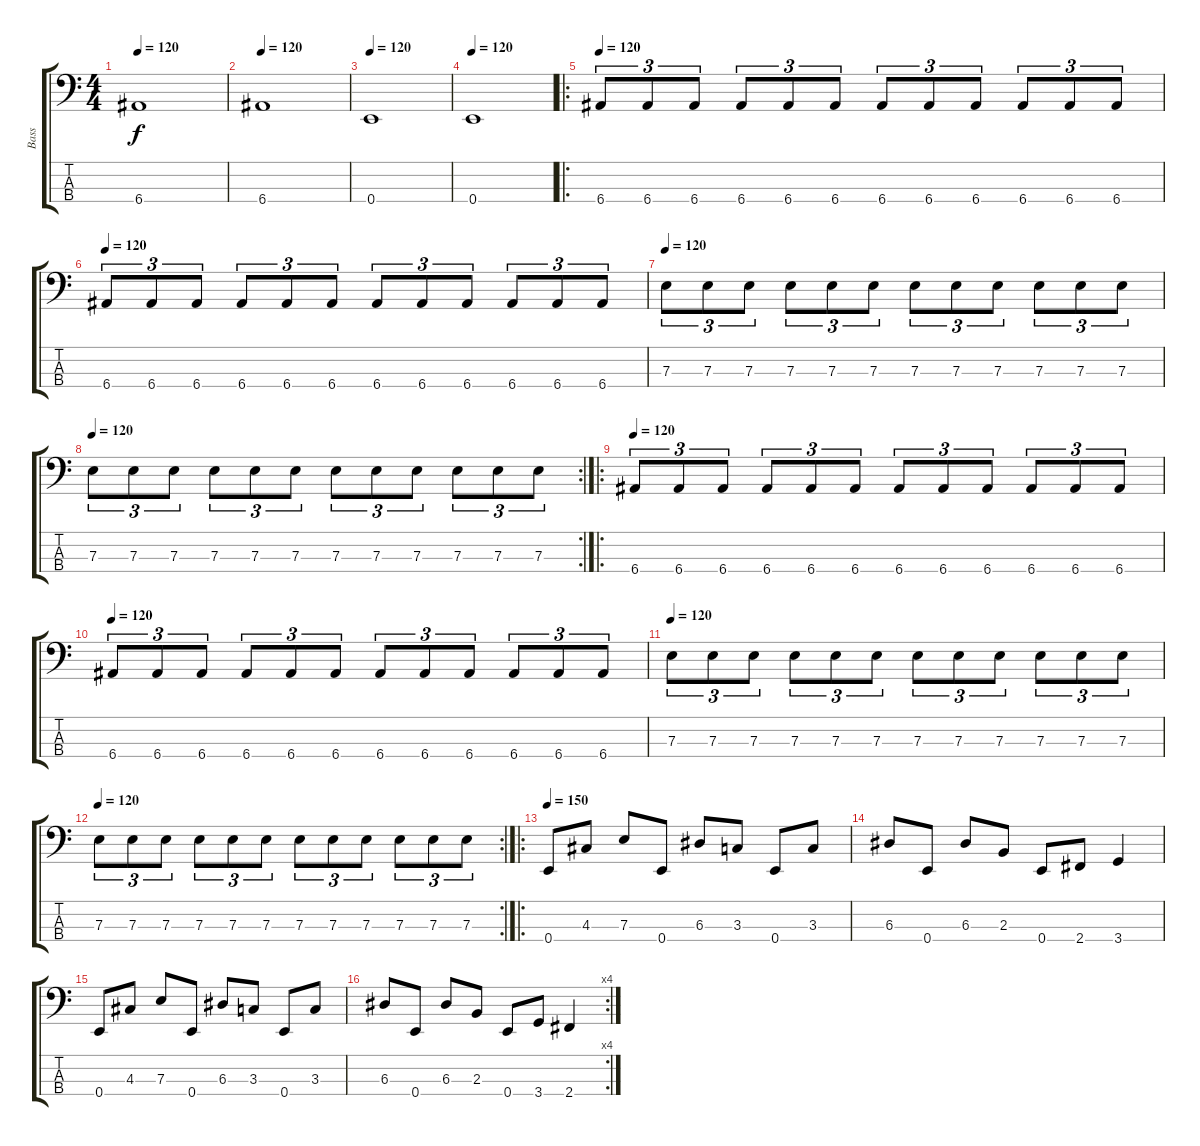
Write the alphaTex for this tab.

\track ("Bass" "Bass") {instrument electricbassfinger}
\staff {score tabs}
\tuning (G2 D2 A1 E1) {hide}
\ts (4 4)
\tempo 120
\clef f4
\ks c
6.4.1{dy f} |
\tempo 120
6.4.1 |
\tempo 120
0.4.1 |
\tempo 120
0.4.1 |
\ro
\tempo 120
6.4.8{tu (3 2)} 6.4.8{tu (3 2)} 6.4.8{tu (3 2)} 6.4.8{tu (3 2)} 6.4.8{tu (3 2)} 6.4.8{tu (3 2)} 6.4.8{tu (3 2)} 6.4.8{tu (3 2)} 6.4.8{tu (3 2)} 6.4.8{tu (3 2)} 6.4.8{tu (3 2)} 6.4.8{tu (3 2)} |
\tempo 120
6.4.8{tu (3 2)} 6.4.8{tu (3 2)} 6.4.8{tu (3 2)} 6.4.8{tu (3 2)} 6.4.8{tu (3 2)} 6.4.8{tu (3 2)} 6.4.8{tu (3 2)} 6.4.8{tu (3 2)} 6.4.8{tu (3 2)} 6.4.8{tu (3 2)} 6.4.8{tu (3 2)} 6.4.8{tu (3 2)} |
\tempo 120
7.3.8{tu (3 2)} 7.3.8{tu (3 2)} 7.3.8{tu (3 2)} 7.3.8{tu (3 2)} 7.3.8{tu (3 2)} 7.3.8{tu (3 2)} 7.3.8{tu (3 2)} 7.3.8{tu (3 2)} 7.3.8{tu (3 2)} 7.3.8{tu (3 2)} 7.3.8{tu (3 2)} 7.3.8{tu (3 2)} |
\rc 2
\tempo 120
7.3.8{tu (3 2)} 7.3.8{tu (3 2)} 7.3.8{tu (3 2)} 7.3.8{tu (3 2)} 7.3.8{tu (3 2)} 7.3.8{tu (3 2)} 7.3.8{tu (3 2)} 7.3.8{tu (3 2)} 7.3.8{tu (3 2)} 7.3.8{tu (3 2)} 7.3.8{tu (3 2)} 7.3.8{tu (3 2)} |
\ro
\tempo 120
6.4.8{tu (3 2)} 6.4.8{tu (3 2)} 6.4.8{tu (3 2)} 6.4.8{tu (3 2)} 6.4.8{tu (3 2)} 6.4.8{tu (3 2)} 6.4.8{tu (3 2)} 6.4.8{tu (3 2)} 6.4.8{tu (3 2)} 6.4.8{tu (3 2)} 6.4.8{tu (3 2)} 6.4.8{tu (3 2)} |
\tempo 120
6.4.8{tu (3 2)} 6.4.8{tu (3 2)} 6.4.8{tu (3 2)} 6.4.8{tu (3 2)} 6.4.8{tu (3 2)} 6.4.8{tu (3 2)} 6.4.8{tu (3 2)} 6.4.8{tu (3 2)} 6.4.8{tu (3 2)} 6.4.8{tu (3 2)} 6.4.8{tu (3 2)} 6.4.8{tu (3 2)} |
\tempo 120
7.3.8{tu (3 2)} 7.3.8{tu (3 2)} 7.3.8{tu (3 2)} 7.3.8{tu (3 2)} 7.3.8{tu (3 2)} 7.3.8{tu (3 2)} 7.3.8{tu (3 2)} 7.3.8{tu (3 2)} 7.3.8{tu (3 2)} 7.3.8{tu (3 2)} 7.3.8{tu (3 2)} 7.3.8{tu (3 2)} |
\rc 2
\tempo 120
7.3.8{tu (3 2)} 7.3.8{tu (3 2)} 7.3.8{tu (3 2)} 7.3.8{tu (3 2)} 7.3.8{tu (3 2)} 7.3.8{tu (3 2)} 7.3.8{tu (3 2)} 7.3.8{tu (3 2)} 7.3.8{tu (3 2)} 7.3.8{tu (3 2)} 7.3.8{tu (3 2)} 7.3.8{tu (3 2)} |
\ro
\tempo 150
0.4.8 4.3.8 7.3.8 0.4.8 6.3.8 3.3.8 0.4.8 3.3.8 |
6.3.8 0.4.8 6.3.8 2.3.8 0.4.8 2.4.8 3.4.4 |
0.4.8 4.3.8 7.3.8 0.4.8 6.3.8 3.3.8 0.4.8 3.3.8 |
\rc 4
6.3.8 0.4.8 6.3.8 2.3.8 0.4.8 3.4.8 2.4.4
